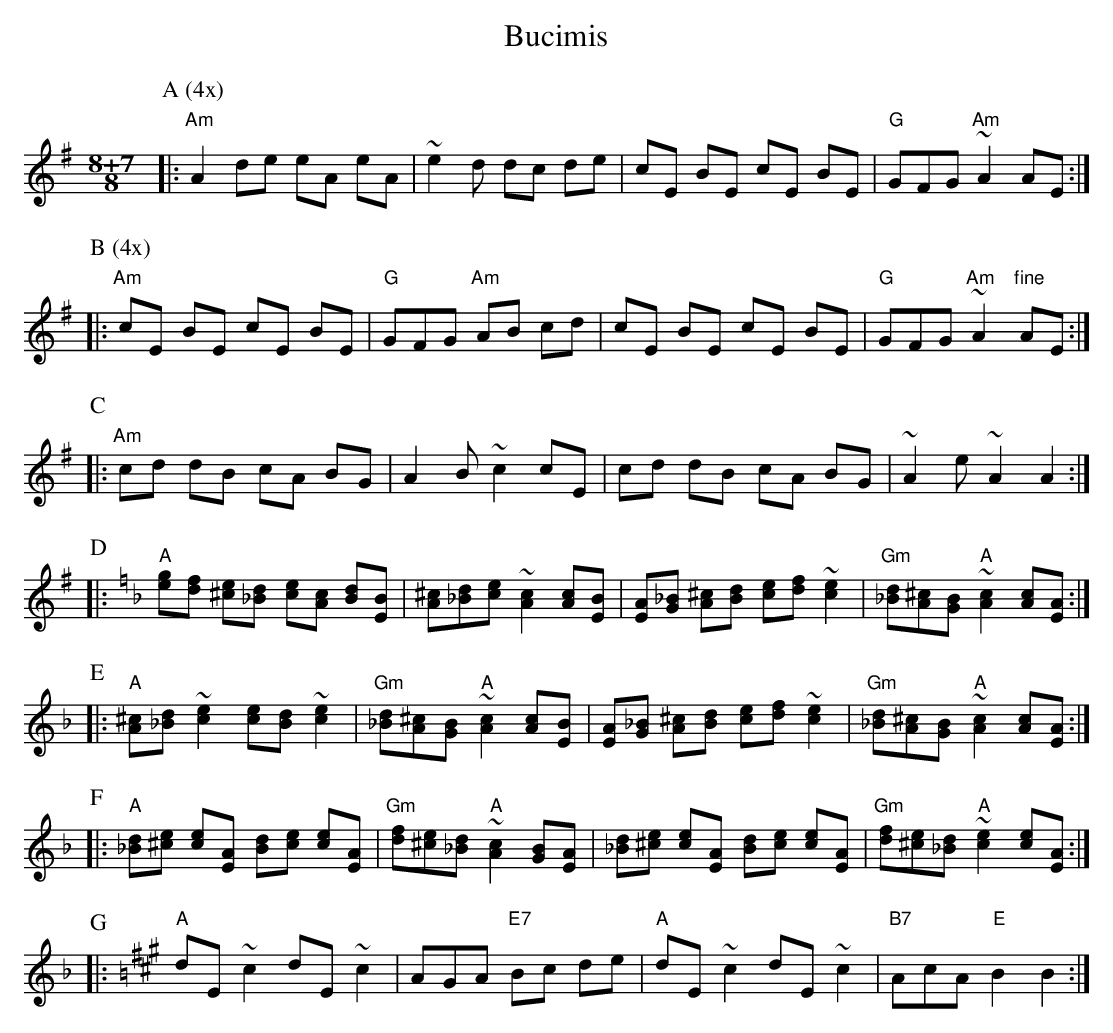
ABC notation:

X:1
T:Bucimis
M:8+7/8
L:1/8
K:ADor
P:A (4x)
|: "Am"A2 de eA eA | ~e2d dc de | cE BE cE BE | "G"GFG "Am"~A2 AE :|
P:B (4x)
|: "Am"cE BE cE BE | "G"GFG "Am"AB cd | cE BE cE BE | "G"GFG "Am"~A2 "fine"AE :|
P:C
|: "Am"cd dB cA BG | A2B ~c2 cE | cd dB cA BG | ~A2e ~A2 A2 :|
P:D
K:Dm
|: "A"[ge][fd] [e^c][d_B] [ec][cA] [dB][BE] \
| [^cA][d_B][ec] ~[c2A2] [cA][BE] \
| [AE][_BG] [^cA][dB] [ec][fd] ~[e2c2] \
| "Gm"[d_B][^cA][BG] "A"~[c2A2] [cA][AE] :|
P:E
|: "A"[^cA][d_B] ~[e2c2] [ec][dB] ~[e2c2]  \
| "Gm"[d_B][^cA][BG] "A"~[c2A2] [cA][BE] \
| [AE][_BG] [^cA][dB] [ec][fd] ~[e2c2] \
| "Gm"[d_B][^cA][BG] "A"~[c2A2] [cA][AE] :|
P:F
|: "A"[d_B][e^c] [ec][AE] [dB][ec] [ec][AE] \
| "Gm"[fd][e^c][d_B] "A"~[c2A2] [BG][AE] \
| [d_B][e^c] [ec][AE] [dB][ec] [ec][AE] \
| "Gm"[fd][e^c][d_B] "A"~[e2c2] [ec][AE] :|
P:G
K:A
|: "A"dE ~c2 dE ~c2 | AGA "E7"Bc de | "A"dE ~c2 dE ~c2 | "B7"AcA "E"B2 B2 :|
